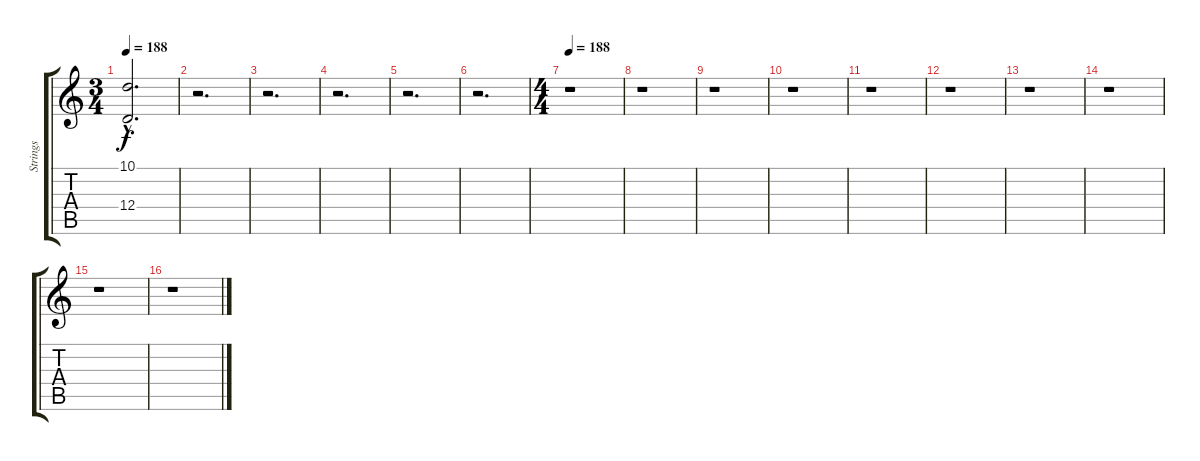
\track ("Strings" "Strings") {instrument stringensemble1}
\staff {score tabs}
\tuning (E4 B3 G3 D3 A2 E2) {hide}
\ts (3 4)
\tempo 188
\clef g2
\ks c
(10.1{hac} 12.4{hac}).2{d dy f} |
r.2{d} |
r.2{d} |
r.2{d} |
r.2{d} |
r.2{d} |
\ts (4 4)
\tempo 188
r.1 |
r.1 |
r.1 |
r.1 |
r.1 |
r.1 |
r.1 |
r.1 |
r.1 |
r.1
